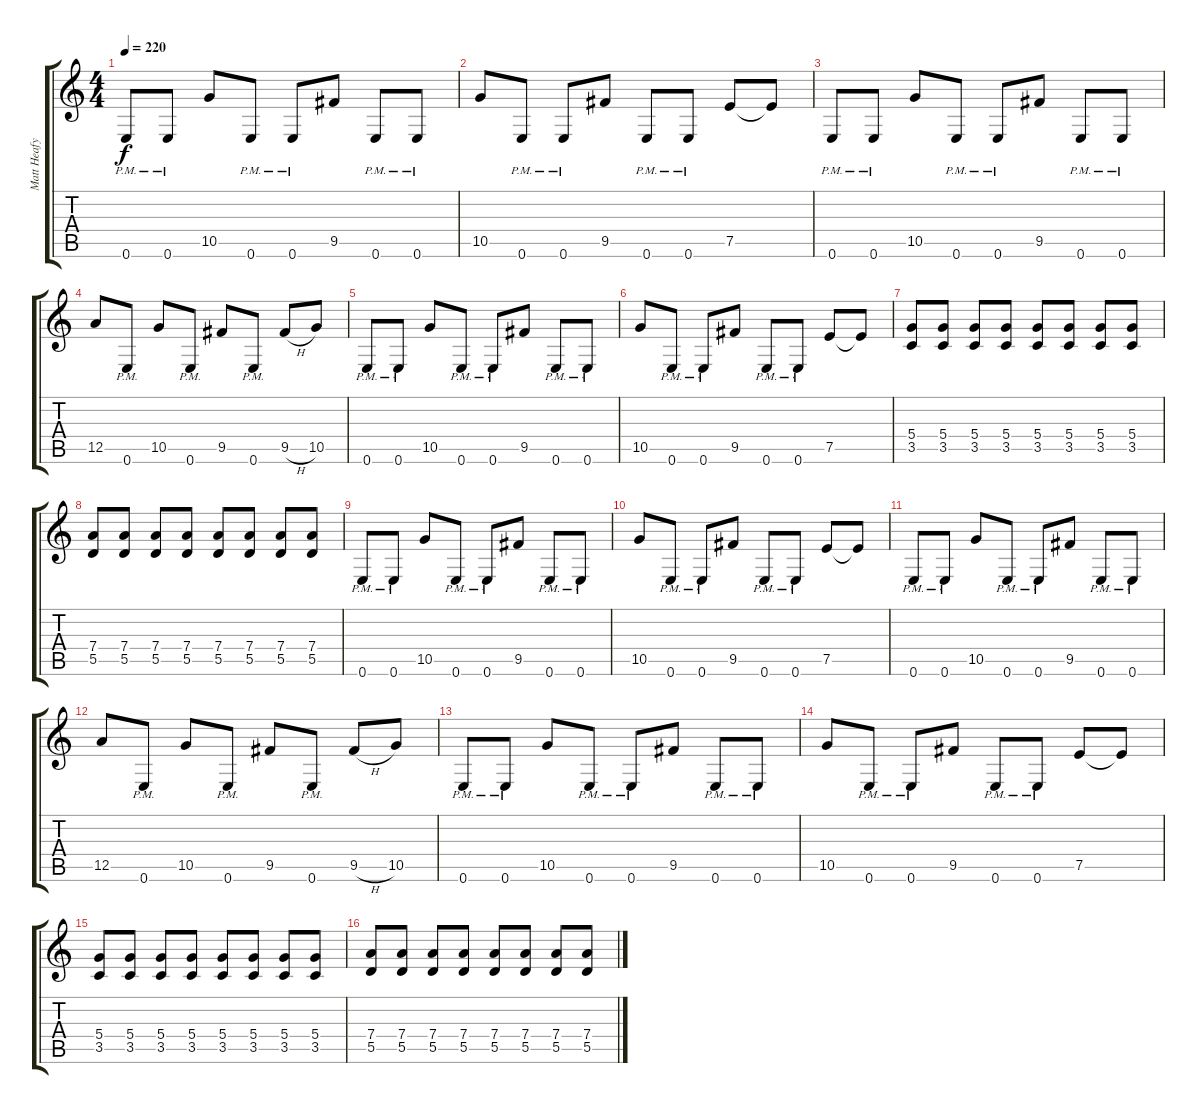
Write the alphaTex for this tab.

\track ("Matt Heafy" "Matt Heafy") {instrument distortionguitar}
\staff {score tabs}
\tuning (E4 B3 G3 D3 A2 E2) {hide}
\ts (4 4)
\tempo 220
\clef g2
\ks c
0.6{pm}.8{dy f} 0.6{pm}.8 10.5.8 0.6{pm}.8 0.6{pm}.8 9.5.8 0.6{pm}.8 0.6{pm}.8 |
10.5.8 0.6{pm}.8 0.6{pm}.8 9.5.8 0.6{pm}.8 0.6{pm}.8 7.5.8 7.5{t}.8 |
0.6{pm}.8 0.6{pm}.8 10.5.8 0.6{pm}.8 0.6{pm}.8 9.5.8 0.6{pm}.8 0.6{pm}.8 |
12.5.8 0.6{pm}.8 10.5.8 0.6{pm}.8 9.5.8 0.6{pm}.8 9.5{h}.8 10.5.8 |
0.6{pm}.8 0.6{pm}.8 10.5.8 0.6{pm}.8 0.6{pm}.8 9.5.8 0.6{pm}.8 0.6{pm}.8 |
10.5.8 0.6{pm}.8 0.6{pm}.8 9.5.8 0.6{pm}.8 0.6{pm}.8 7.5.8 7.5{t}.8 |
(5.4 3.5).8 (5.4 3.5).8 (5.4 3.5).8 (5.4 3.5).8 (5.4 3.5).8 (5.4 3.5).8 (5.4 3.5).8 (5.4 3.5).8 |
(7.4 5.5).8 (7.4 5.5).8 (7.4 5.5).8 (7.4 5.5).8 (7.4 5.5).8 (7.4 5.5).8 (7.4 5.5).8 (7.4 5.5).8 |
0.6{pm}.8 0.6{pm}.8 10.5.8 0.6{pm}.8 0.6{pm}.8 9.5.8 0.6{pm}.8 0.6{pm}.8 |
10.5.8 0.6{pm}.8 0.6{pm}.8 9.5.8 0.6{pm}.8 0.6{pm}.8 7.5.8 7.5{t}.8 |
0.6{pm}.8 0.6{pm}.8 10.5.8 0.6{pm}.8 0.6{pm}.8 9.5.8 0.6{pm}.8 0.6{pm}.8 |
12.5.8 0.6{pm}.8 10.5.8 0.6{pm}.8 9.5.8 0.6{pm}.8 9.5{h}.8 10.5.8 |
0.6{pm}.8 0.6{pm}.8 10.5.8 0.6{pm}.8 0.6{pm}.8 9.5.8 0.6{pm}.8 0.6{pm}.8 |
10.5.8 0.6{pm}.8 0.6{pm}.8 9.5.8 0.6{pm}.8 0.6{pm}.8 7.5.8 7.5{t}.8 |
(5.4 3.5).8 (5.4 3.5).8 (5.4 3.5).8 (5.4 3.5).8 (5.4 3.5).8 (5.4 3.5).8 (5.4 3.5).8 (5.4 3.5).8 |
(7.4 5.5).8 (7.4 5.5).8 (7.4 5.5).8 (7.4 5.5).8 (7.4 5.5).8 (7.4 5.5).8 (7.4 5.5).8 (7.4 5.5).8
